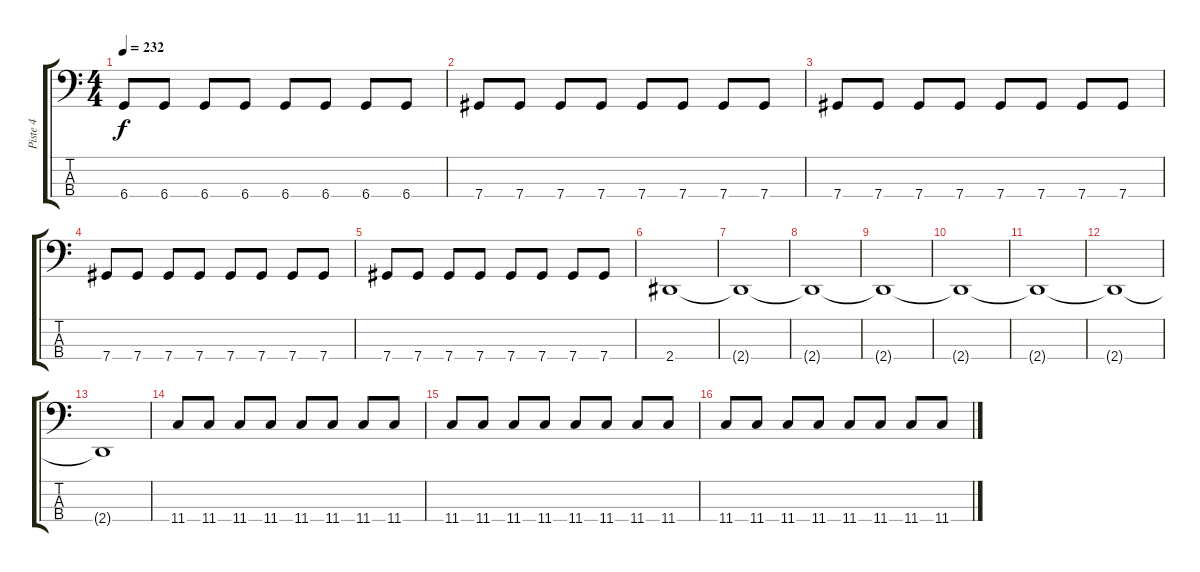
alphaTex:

\track ("Piste 4" "Piste 4") {instrument electricbassfinger}
\staff {score tabs}
\tuning (Gb2 Db2 Ab1 Db1) {hide}
\ts (4 4)
\tempo 232
\clef f4
\ks c
6.4.8{dy f} 6.4.8 6.4.8 6.4.8 6.4.8 6.4.8 6.4.8 6.4.8 |
7.4.8 7.4.8 7.4.8 7.4.8 7.4.8 7.4.8 7.4.8 7.4.8 |
7.4.8 7.4.8 7.4.8 7.4.8 7.4.8 7.4.8 7.4.8 7.4.8 |
7.4.8 7.4.8 7.4.8 7.4.8 7.4.8 7.4.8 7.4.8 7.4.8 |
7.4.8 7.4.8 7.4.8 7.4.8 7.4.8 7.4.8 7.4.8 7.4.8 |
2.4.1 |
2.4{t}.1 |
2.4{t}.1 |
2.4{t}.1 |
2.4{t}.1 |
2.4{t}.1 |
2.4{t}.1 |
2.4{t}.1 |
11.4.8 11.4.8 11.4.8 11.4.8 11.4.8 11.4.8 11.4.8 11.4.8 |
11.4.8 11.4.8 11.4.8 11.4.8 11.4.8 11.4.8 11.4.8 11.4.8 |
11.4.8 11.4.8 11.4.8 11.4.8 11.4.8 11.4.8 11.4.8 11.4.8
